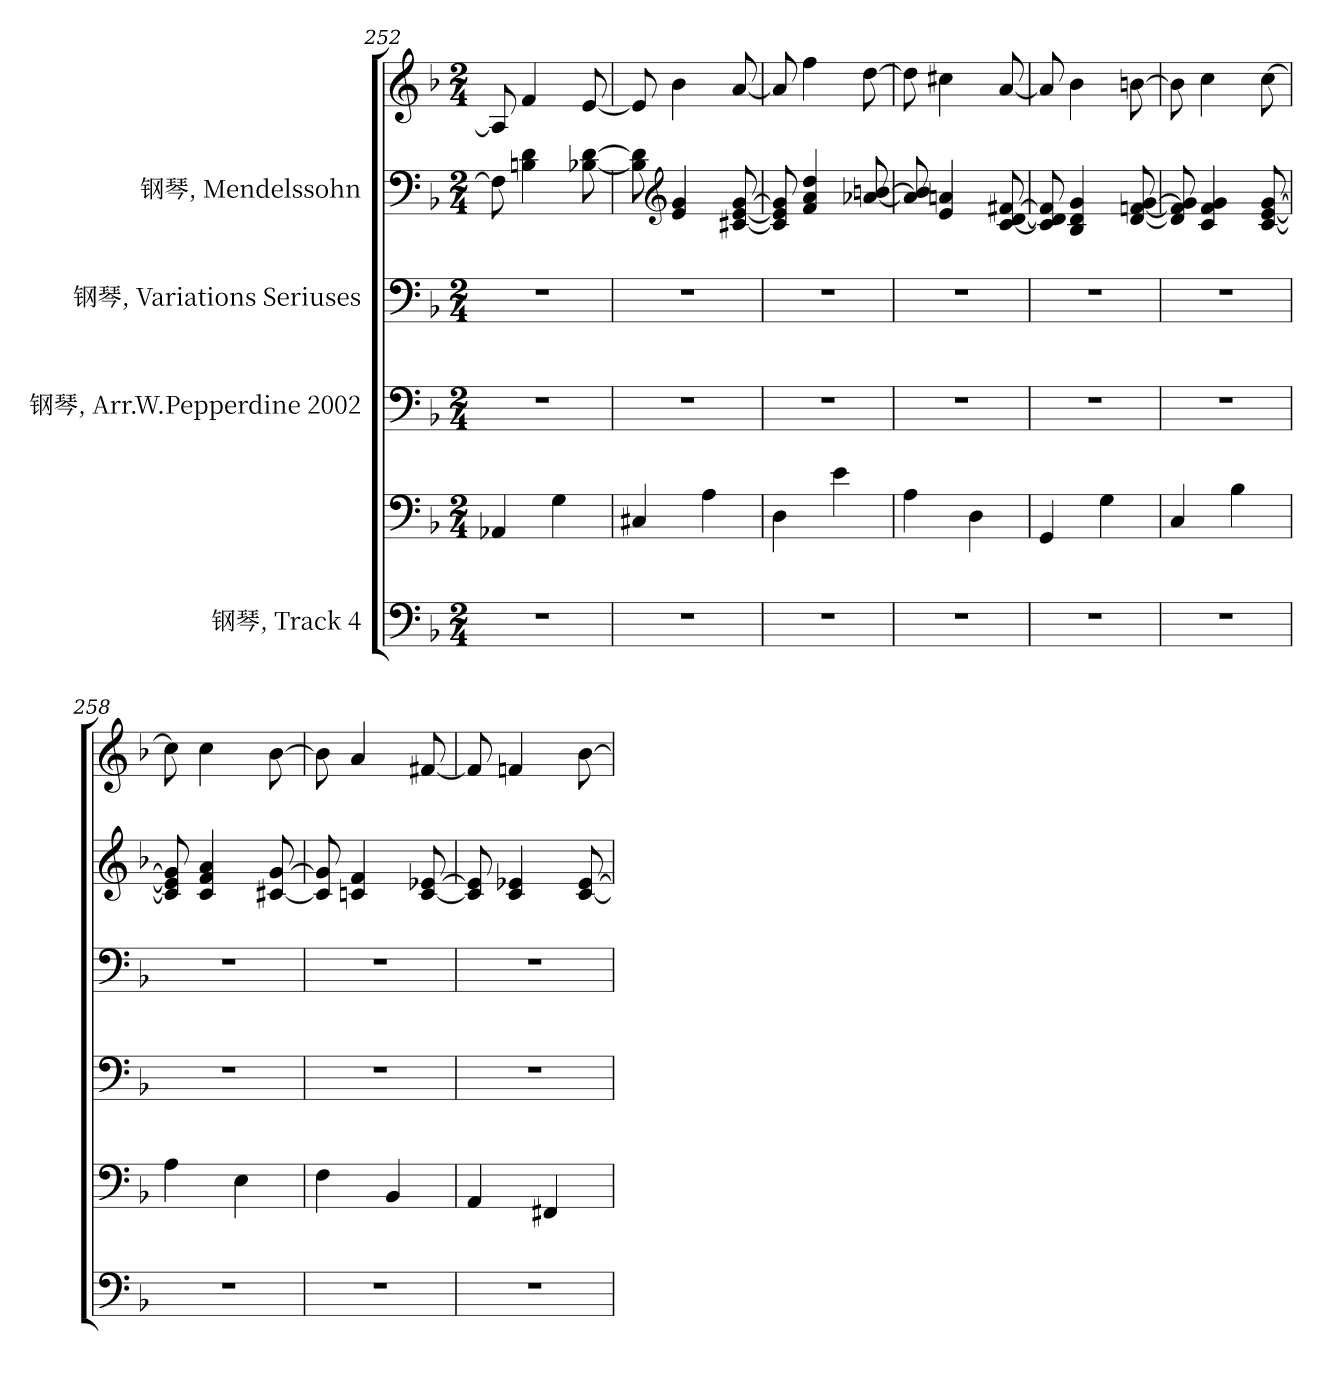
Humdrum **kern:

**kern	**kern	**kern	**kern	**kern	**kern
*part4	*part4	*part3	*part2	*part1	*part1
*staff6	*staff5	*staff4	*staff3	*staff2	*staff1
*I"钢琴, Track 4	*	*I"钢琴, Arr.W.Pepperdine 2002	*I"钢琴, Variations Seriuses	*I"钢琴, Mendelssohn	*
*clefF4	*clefF4	*clefF4	*clefF4	*clefF4	*clefG2
*k[b-]	*k[b-]	*k[b-]	*k[b-]	*k[b-]	*k[b-]
*M2/4	*M2/4	*M2/4	*M2/4	*M2/4	*M2/4
=252	=252	=252	=252	=252	=252
2r	4AA-X/	2r	2r	8F\]	8A/]
.	.	.	.	4Bn\ 4d\	4f/
.	4G\	.	.	.	.
.	.	.	.	[8B-X\ [8d\	[8e/
=253	=253	=253	=253	=253	=253
2r	4C#X/	2r	2r	8B-\] 8d\]	8e/]
*	*	*	*	*clefG2	*
.	.	.	.	4e/ 4g/	4b-\
.	4A\	.	.	.	.
.	.	.	.	[8c#X/ [8e/ [8g/	[8a/
!!LO:PB:g=z
=254	=254	=254	=254	=254	=254
2r	4D\	2r	2r	8c#/] 8e/] 8g/]	8a/]
.	.	.	.	4f/ 4a/ 4dd/	4ff\
.	4e\	.	.	.	.
.	.	.	.	[8a-X/ [8bn/	[8dd\
=255	=255	=255	=255	=255	=255
*	*	*	*	*	*MM54
2r	4A\	2r	2r	8a-/] 8b/]	8dd\]
.	.	.	.	4e/ 4an/	4cc#X\
.	4D\	.	.	.	.
.	.	.	.	[8c/ [8d/ [8f#X/	[8a/
=256	=256	=256	=256	=256	=256
2r	4GG/	2r	2r	8c/] 8d/] 8f#/]	8a/]
.	.	.	.	4B-/ 4d/ 4g/	4b-\
.	4G\	.	.	.	.
*	*	*	*	*	*MM60
.	.	.	.	[8d/ [8fn/ [8g/	[8bn\
=257	=257	=257	=257	=257	=257
2r	4C/	2r	2r	8d/] 8f/] 8g/]	8b\]
.	.	.	.	4c/ 4f/ 4g/	4cc\
.	4B-\	.	.	.	.
.	.	.	.	[8c/ [8e/ [8g/	[8cc\
=258	=258	=258	=258	=258	=258
2r	4A\	2r	2r	8c/] 8e/] 8g/]	8cc\]
.	.	.	.	4c/ 4f/ 4a/	4cc\
.	4E\	.	.	.	.
.	.	.	.	[8c#X/ [8g/	[8b-\
=259	=259	=259	=259	=259	=259
2r	4F\	2r	2r	8c#/] 8g/]	8b-\]
.	.	.	.	4cn/ 4f/	4a/
.	4BB-/	.	.	.	.
.	.	.	.	[8c/ [8e-X/	[8f#X/
!!LO:LB:g=z
=260	=260	=260	=260	=260	=260
2r	4AA/	2r	2r	8c/] 8e-/]	8f#/]
*	*	*	*	*	*MM72
.	.	.	.	4c/ 4e-X/	4fn/
.	4FF#X/	.	.	.	.
.	.	.	.	[8c/ [8e-/	[8b-\
=	=	=	=	=	=
*-	*-	*-	*-	*-	*-
